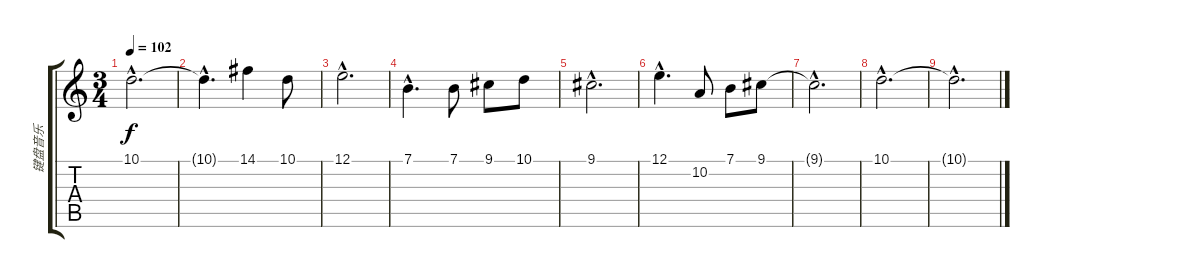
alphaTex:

\track ("键盘音乐" "键盘音乐") {instrument harmonica}
\staff {score tabs}
\tuning (E4 B3 G3 D3 A2 E2) {hide}
\ts (3 4)
\tempo 102
\clef g2
\ks c
10.1{hac}.2{d dy f} |
10.1{hac t}.4{d} 14.1.4 10.1.8 |
12.1{hac}.2{d} |
7.1{hac}.4{d} 7.1.8 9.1.8 10.1.8 |
9.1{hac}.2{d} |
12.1{hac}.4{d} 10.2.8 7.1.8 9.1.8 |
9.1{hac t}.2{d} |
10.1{hac}.2{d} |
10.1{hac t}.2{d volume 0}
